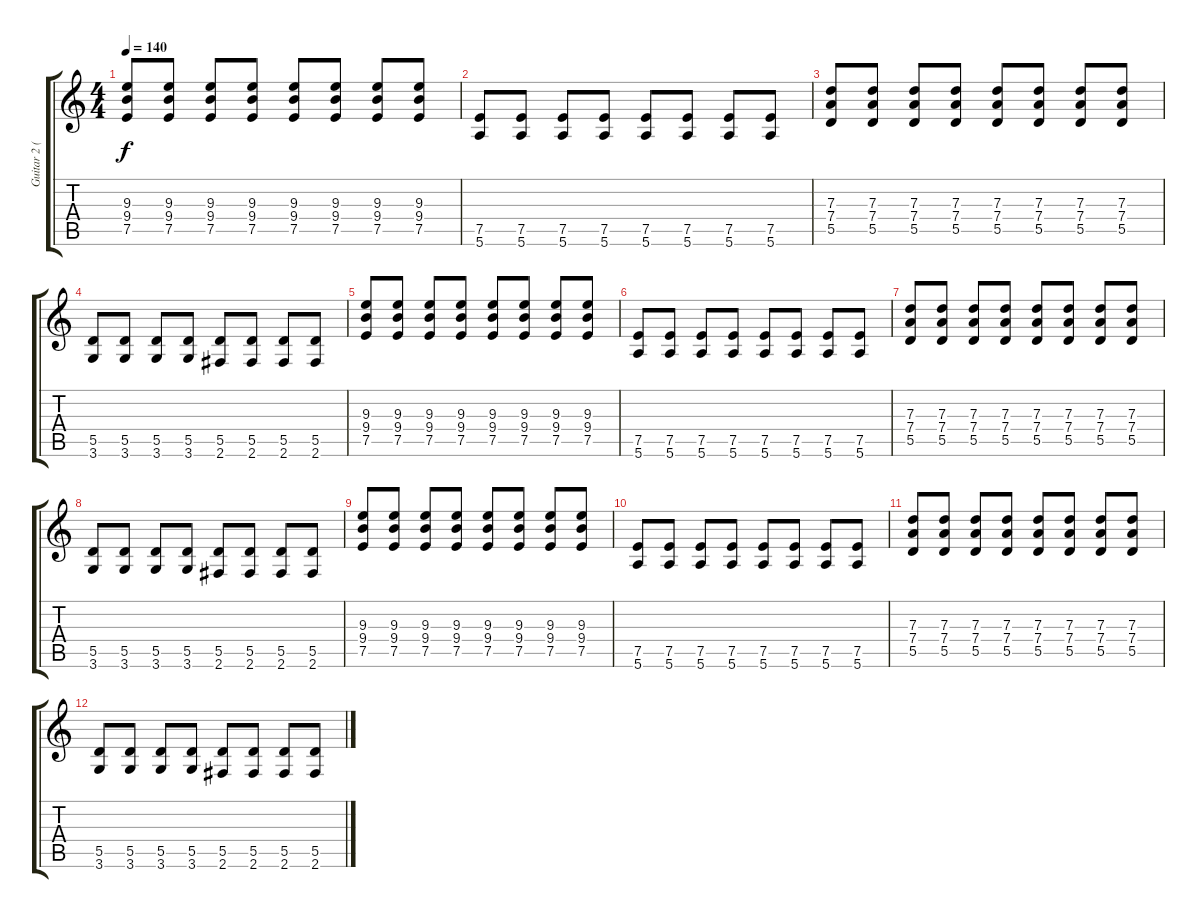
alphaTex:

\track ("Guitar 2 (Stefko)" "Guitar 2 (") {instrument overdrivenguitar}
\staff {score tabs}
\tuning (E4 B3 G3 D3 A2 E2) {hide}
\ts (4 4)
\tempo 140
\clef g2
\ks c
(9.3 9.4 7.5).8{dy f} (9.3 9.4 7.5).8 (9.3 9.4 7.5).8 (9.3 9.4 7.5).8 (9.3 9.4 7.5).8 (9.3 9.4 7.5).8 (9.3 9.4 7.5).8 (9.3 9.4 7.5).8 |
(7.5 5.6).8 (7.5 5.6).8 (7.5 5.6).8 (7.5 5.6).8 (7.5 5.6).8 (7.5 5.6).8 (7.5 5.6).8 (7.5 5.6).8 |
(7.3 7.4 5.5).8 (7.3 7.4 5.5).8 (7.3 7.4 5.5).8 (7.3 7.4 5.5).8 (7.3 7.4 5.5).8 (7.3 7.4 5.5).8 (7.3 7.4 5.5).8 (7.3 7.4 5.5).8 |
(5.5 3.6).8 (5.5 3.6).8 (5.5 3.6).8 (5.5 3.6).8 (5.5 2.6).8 (5.5 2.6).8 (5.5 2.6).8 (5.5 2.6).8 |
(9.3 9.4 7.5).8 (9.3 9.4 7.5).8 (9.3 9.4 7.5).8 (9.3 9.4 7.5).8 (9.3 9.4 7.5).8 (9.3 9.4 7.5).8 (9.3 9.4 7.5).8 (9.3 9.4 7.5).8 |
(7.5 5.6).8 (7.5 5.6).8 (7.5 5.6).8 (7.5 5.6).8 (7.5 5.6).8 (7.5 5.6).8 (7.5 5.6).8 (7.5 5.6).8 |
(7.3 7.4 5.5).8 (7.3 7.4 5.5).8 (7.3 7.4 5.5).8 (7.3 7.4 5.5).8 (7.3 7.4 5.5).8 (7.3 7.4 5.5).8 (7.3 7.4 5.5).8 (7.3 7.4 5.5).8 |
(5.5 3.6).8{volume 2} (5.5 3.6).8 (5.5 3.6).8 (5.5 3.6).8 (5.5 2.6).8 (5.5 2.6).8 (5.5 2.6).8 (5.5 2.6).8 |
(9.3 9.4 7.5).8 (9.3 9.4 7.5).8 (9.3 9.4 7.5).8 (9.3 9.4 7.5).8 (9.3 9.4 7.5).8 (9.3 9.4 7.5).8 (9.3 9.4 7.5).8 (9.3 9.4 7.5).8 |
(7.5 5.6).8 (7.5 5.6).8 (7.5 5.6).8 (7.5 5.6).8 (7.5 5.6).8 (7.5 5.6).8 (7.5 5.6).8 (7.5 5.6).8 |
(7.3 7.4 5.5).8 (7.3 7.4 5.5).8 (7.3 7.4 5.5).8 (7.3 7.4 5.5).8 (7.3 7.4 5.5).8 (7.3 7.4 5.5).8 (7.3 7.4 5.5).8 (7.3 7.4 5.5).8 |
(5.5 3.6).8 (5.5 3.6).8 (5.5 3.6).8 (5.5 3.6).8 (5.5 2.6).8 (5.5 2.6).8 (5.5 2.6).8 (5.5 2.6).8
